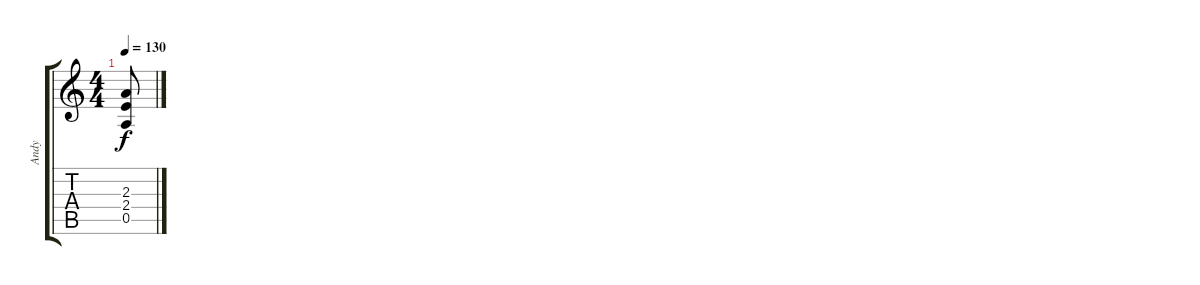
\track ("Andy" "Andy") {instrument distortionguitar}
\staff {score tabs}
\tuning (E4 B3 G3 D3 A2 D2) {hide}
\ts (4 4)
\tempo 130
\clef g2
\ks c
(2.3 2.4 0.5).8{dy f}
